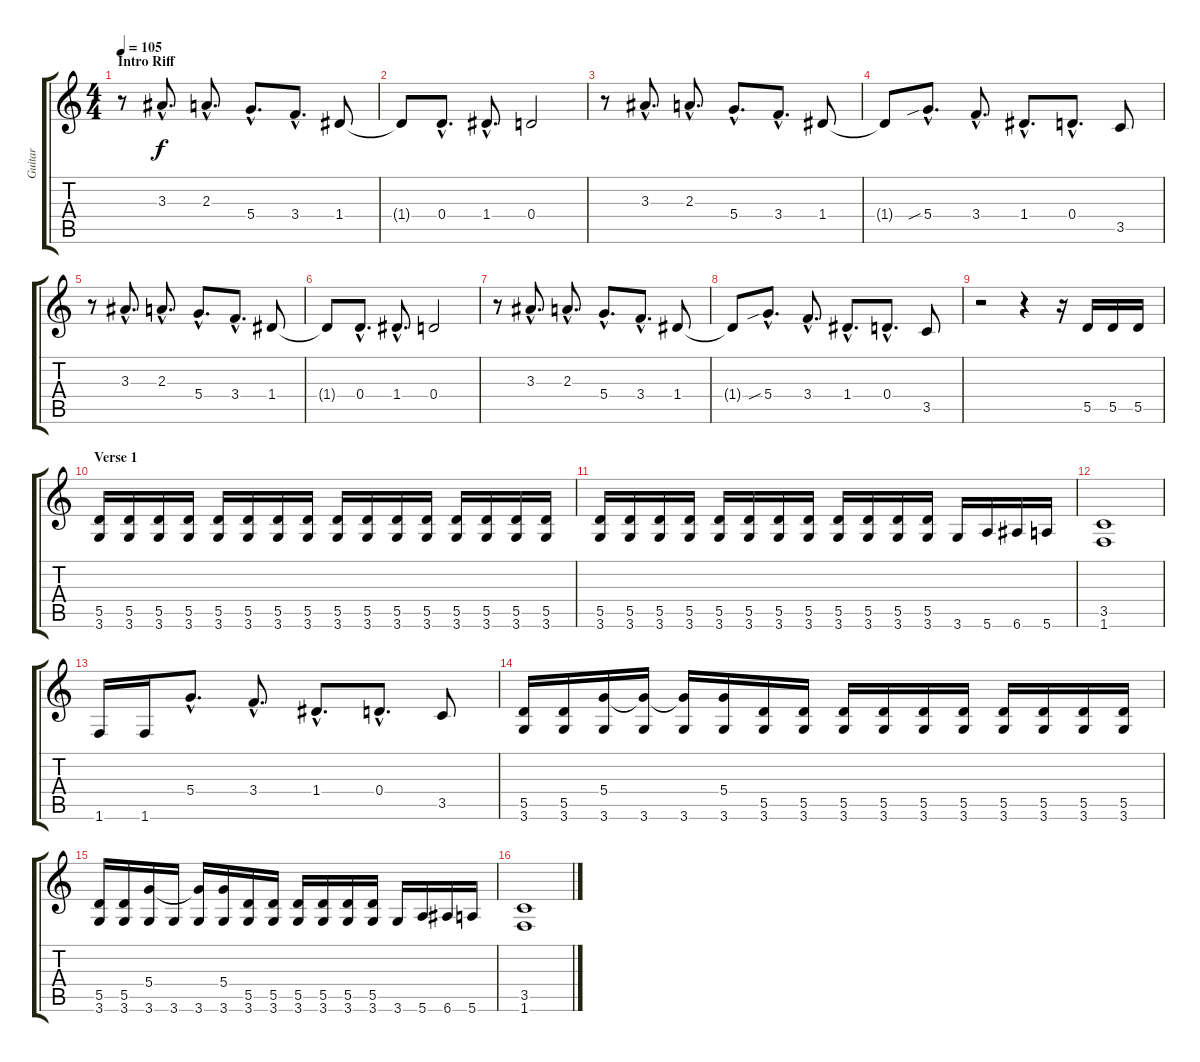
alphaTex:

\track ("Guitar" "Guitar") {instrument distortionguitar}
\staff {score tabs}
\tuning (E4 B3 G3 D3 A2 E2) {hide}
\ts (4 4)
\section ("" "Intro Riff")
\tempo 105
\clef g2
\ks c
r.8{dy f} 3.3{hac}.8{d} 2.3{hac}.8{d} 5.4{hac}.8{d} 3.4{hac}.8{d} 1.4.8 |
1.4{t}.8 0.4{hac}.8{d} 1.4{hac}.8{d} 0.4.2 |
r.8 3.3{hac}.8{d} 2.3{hac}.8{d} 5.4{hac}.8{d} 3.4{hac}.8{d} 1.4.8 |
1.4{t}.8 5.4{sib hac}.8{d} 3.4{hac}.8{d} 1.4{hac}.8{d} 0.4{hac}.8{d} 3.5.8 |
r.8 3.3{hac}.8{d} 2.3{hac}.8{d} 5.4{hac}.8{d} 3.4{hac}.8{d} 1.4.8 |
1.4{t}.8 0.4{hac}.8{d} 1.4{hac}.8{d} 0.4.2 |
r.8 3.3{hac}.8{d} 2.3{hac}.8{d} 5.4{hac}.8{d} 3.4{hac}.8{d} 1.4.8 |
1.4{t}.8 5.4{sib hac}.8{d} 3.4{hac}.8{d} 1.4{hac}.8{d} 0.4{hac}.8{d} 3.5.8 |
r.2 r.4 r.16 5.5.16 5.5.16 5.5.16 |
\section ("" "Verse 1")
(5.5 3.6).16 (5.5 3.6).16 (5.5 3.6).16 (5.5 3.6).16 (5.5 3.6).16 (5.5 3.6).16 (5.5 3.6).16 (5.5 3.6).16 (5.5 3.6).16 (5.5 3.6).16 (5.5 3.6).16 (5.5 3.6).16 (5.5 3.6).16 (5.5 3.6).16 (5.5 3.6).16 (5.5 3.6).16 |
(5.5 3.6).16 (5.5 3.6).16 (5.5 3.6).16 (5.5 3.6).16 (5.5 3.6).16 (5.5 3.6).16 (5.5 3.6).16 (5.5 3.6).16 (5.5 3.6).16 (5.5 3.6).16 (5.5 3.6).16 (5.5 3.6).16 3.6.16 5.6.16 6.6.16 5.6.16 |
(3.5 1.6).1 |
1.6.16 1.6.16 5.4{hac}.8{d} 3.4{hac}.8{d} 1.4{hac}.8{d} 0.4{hac}.8{d} 3.5.8 |
(5.5 3.6).16 (5.5 3.6).16 (5.4 3.6).16 (5.4{t} 3.6).16 (5.4{t} 3.6).16 (5.4 3.6).16 (5.5 3.6).16 (5.5 3.6).16 (5.5 3.6).16 (5.5 3.6).16 (5.5 3.6).16 (5.5 3.6).16 (5.5 3.6).16 (5.5 3.6).16 (5.5 3.6).16 (5.5 3.6).16 |
(5.5 3.6).16 (5.5 3.6).16 (5.4 3.6).16 3.6.16 (5.4{t} 3.6).16 (5.4 3.6).16 (5.5 3.6).16 (5.5 3.6).16 (5.5 3.6).16 (5.5 3.6).16 (5.5 3.6).16 (5.5 3.6).16 3.6.16 5.6.16 6.6.16 5.6.16 |
(3.5 1.6).1
